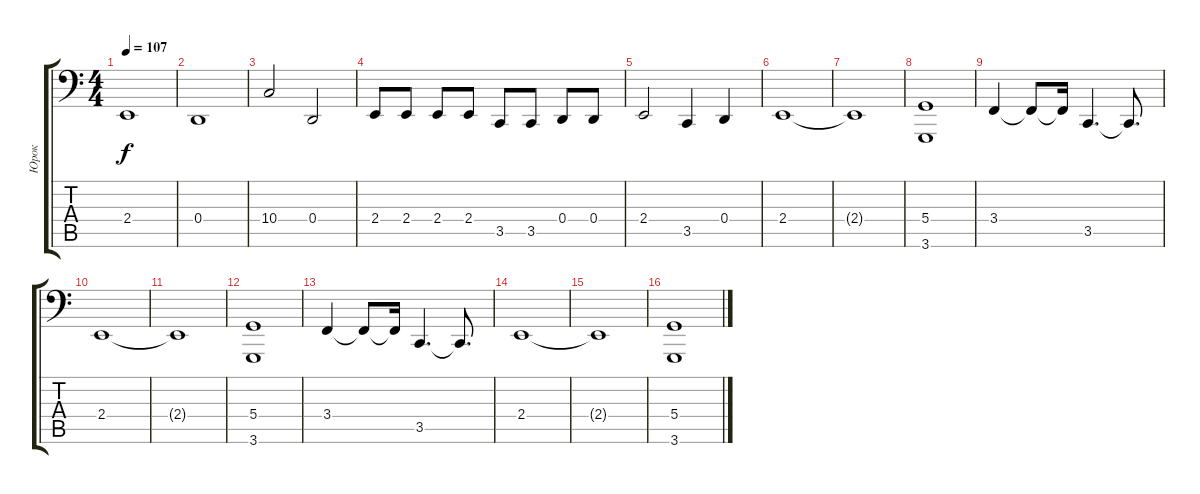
\track ("Юрок" "Юрок") {instrument stringensemble1}
\staff {score tabs}
\tuning (E4 B3 G3 D2 A1 E1) {hide}
\ts (4 4)
\tempo 107
\clef f4
\ks c
2.4{t}.1{dy f} |
0.4.1 |
10.4.2 0.4.2 |
2.4.8 2.4.8 2.4.8 2.4.8 3.5.8 3.5.8 0.4.8 0.4.8 |
2.4.2 3.5.4 0.4.4 |
2.4.1 |
2.4{t}.1 |
(5.4 3.6).1 |
3.4.4 3.4{t}.8 3.4{t}.16 3.5.4{d} 3.5{t}.8{d} |
2.4.1 |
2.4{t}.1 |
(5.4 3.6).1 |
3.4.4 3.4{t}.8 3.4{t}.16 3.5.4{d} 3.5{t}.8{d} |
2.4.1 |
2.4{t}.1 |
(5.4 3.6).1
